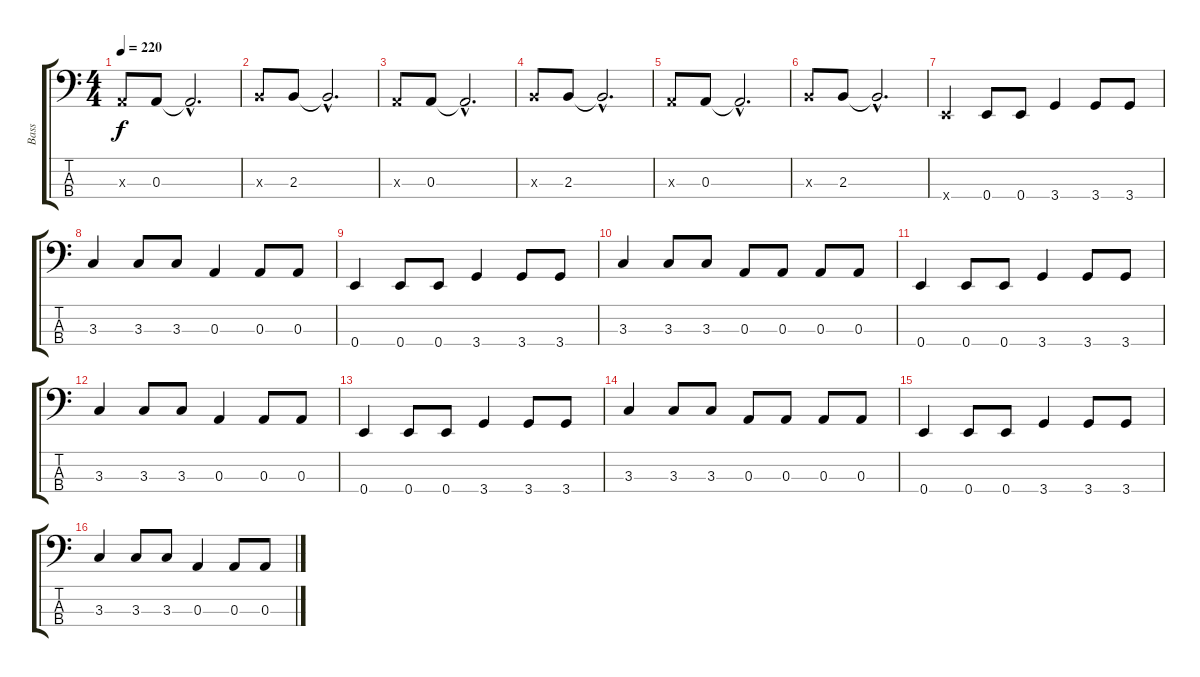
\track ("Bass" "Bass") {instrument electricbassfinger}
\staff {score tabs}
\tuning (G2 D2 A1 E1) {hide}
\ts (4 4)
\tempo 220
\clef f4
\ks c
0.3{x}.8{dy f} 0.3.8 0.3{hac t}.2{d} |
2.3{x}.8 2.3.8 2.3{hac t}.2{d} |
0.3{x}.8 0.3.8 0.3{hac t}.2{d} |
2.3{x}.8 2.3.8 2.3{hac t}.2{d} |
0.3{x}.8 0.3.8 0.3{hac t}.2{d} |
2.3{x}.8 2.3.8 2.3{hac t}.2{d} |
0.4{x}.4 0.4.8 0.4.8 3.4.4 3.4.8 3.4.8 |
3.3.4 3.3.8 3.3.8 0.3.4 0.3.8 0.3.8 |
0.4.4 0.4.8 0.4.8 3.4.4 3.4.8 3.4.8 |
3.3.4 3.3.8 3.3.8 0.3.8 0.3.8 0.3.8 0.3.8 |
0.4.4 0.4.8 0.4.8 3.4.4 3.4.8 3.4.8 |
3.3.4 3.3.8 3.3.8 0.3.4 0.3.8 0.3.8 |
0.4.4 0.4.8 0.4.8 3.4.4 3.4.8 3.4.8 |
3.3.4 3.3.8 3.3.8 0.3.8 0.3.8 0.3.8 0.3.8 |
0.4.4 0.4.8 0.4.8 3.4.4 3.4.8 3.4.8 |
3.3.4 3.3.8 3.3.8 0.3.4 0.3.8 0.3.8
